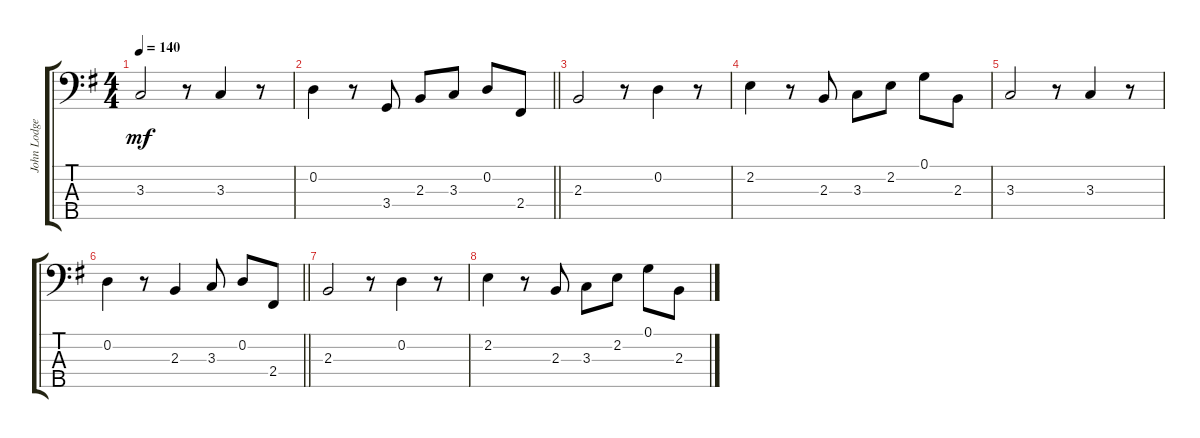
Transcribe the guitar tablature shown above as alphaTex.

\track ("John Lodge" "John Lodge") {instrument slapbass2}
\staff {score tabs}
\tuning (G2 D2 A1 E1 B0) {hide}
\ts (4 4)
\tempo 140
\clef f4
\ks g
3.3.2{dy mf} r.8 3.3.4 r.8 |
\barLineRight lightlight
0.2.4 r.8 3.4.8 2.3.8 3.3.8 0.2.8 2.4.8 |
\section ("" "")
2.3.2 r.8 0.2.4 r.8 |
2.2.4 r.8 2.3.8 3.3.8 2.2.8 0.1.8 2.3.8 |
3.3.2 r.8 3.3.4 r.8 |
\barLineRight lightlight
0.2.4 r.8 2.3.4 3.3.8 0.2.8 2.4.8 |
\section ("" "")
2.3.2 r.8 0.2.4 r.8 |
2.2.4 r.8 2.3.8 3.3.8 2.2.8 0.1.8 2.3.8
